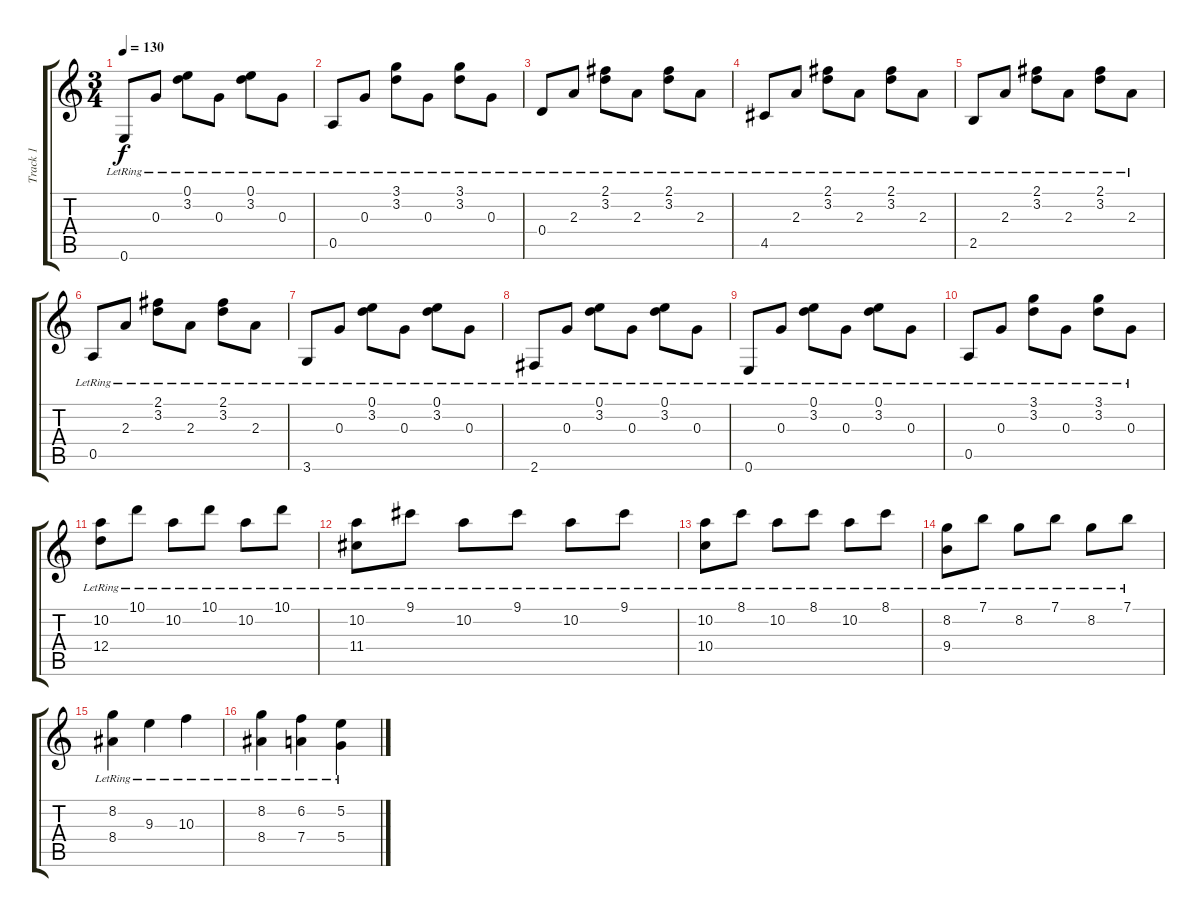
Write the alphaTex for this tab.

\track ("Track 1" "Track 1") {instrument acousticguitarnylon}
\staff {score tabs}
\tuning (E4 B3 G3 D3 A2 E2) {hide}
\ts (3 4)
\tempo 130
\clef g2
\ks c
0.6{lr}.8{dy f} 0.3{lr}.8 (0.1{lr} 3.2{lr}).8 0.3{lr}.8 (0.1{lr} 3.2{lr}).8 0.3{lr}.8 |
0.5{lr}.8 0.3{lr}.8 (3.1{lr} 3.2{lr}).8 0.3{lr}.8 (3.1{lr} 3.2{lr}).8 0.3{lr}.8 |
0.4{lr}.8 2.3{lr}.8 (2.1{lr} 3.2{lr}).8 2.3{lr}.8 (2.1{lr} 3.2{lr}).8 2.3{lr}.8 |
4.5{lr}.8 2.3{lr}.8 (2.1{lr} 3.2{lr}).8 2.3{lr}.8 (2.1{lr} 3.2{lr}).8 2.3{lr}.8 |
2.5{lr}.8 2.3{lr}.8 (2.1{lr} 3.2{lr}).8 2.3{lr}.8 (2.1{lr} 3.2{lr}).8 2.3{lr}.8 |
0.5{lr}.8 2.3{lr}.8 (2.1{lr} 3.2{lr}).8 2.3{lr}.8 (2.1{lr} 3.2{lr}).8 2.3{lr}.8 |
3.6{lr}.8 0.3{lr}.8 (0.1{lr} 3.2{lr}).8 0.3{lr}.8 (0.1{lr} 3.2{lr}).8 0.3{lr}.8 |
2.6{lr}.8 0.3{lr}.8 (0.1{lr} 3.2{lr}).8 0.3{lr}.8 (0.1{lr} 3.2{lr}).8 0.3{lr}.8 |
0.6{lr}.8 0.3{lr}.8 (0.1{lr} 3.2{lr}).8 0.3{lr}.8 (0.1{lr} 3.2{lr}).8 0.3{lr}.8 |
0.5{lr}.8 0.3{lr}.8 (3.1{lr} 3.2{lr}).8 0.3{lr}.8 (3.1{lr} 3.2{lr}).8 0.3{lr}.8 |
(10.2{lr} 12.4{lr}).8 10.1{lr}.8 10.2{lr}.8 10.1{lr}.8 10.2{lr}.8 10.1{lr}.8 |
(10.2{lr} 11.4{lr}).8 9.1{lr}.8 10.2{lr}.8 9.1{lr}.8 10.2{lr}.8 9.1{lr}.8 |
(10.2{lr} 10.4{lr}).8 8.1{lr}.8 10.2{lr}.8 8.1{lr}.8 10.2{lr}.8 8.1{lr}.8 |
(8.2{lr} 9.4{lr}).8 7.1{lr}.8 8.2{lr}.8 7.1{lr}.8 8.2{lr}.8 7.1{lr}.8 |
(8.2{lr} 8.4{lr}).4 9.3{lr}.4 10.3{lr}.4 |
(8.2{lr} 8.4{lr}).4 (6.2{lr} 7.4{lr}).4 (5.2{lr} 5.4{lr}).4
